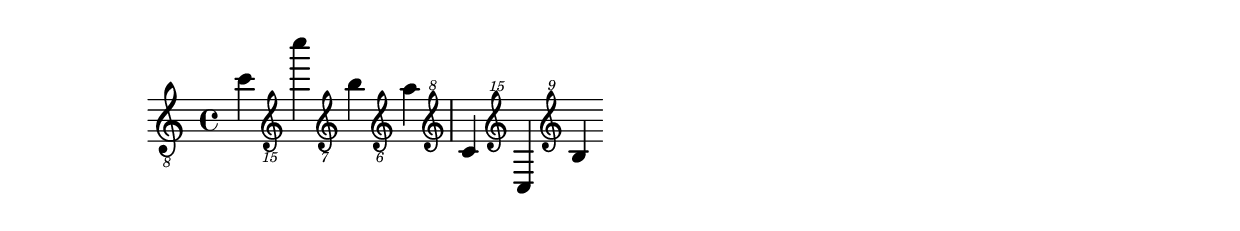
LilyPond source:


\version "2.6.0" \header {

    texidoc = "Octavation signs may be added to clefs.  These
octavation signs may be placed below or above (meaning an octave
higher or lower), and can take any value, including 15 for two octaves."

}
\layout { raggedright = ##t  }


\relative c'' {

  \clef "G_8"
  c4
  \clef "G_15"
  c4
  \clef "G_7"
  c4
  \clef "G_6"
  c4 
  \clef "G^8"
  c4 
  \clef "G^15"
  c4 
  \clef "G^9"
  c4 
}

